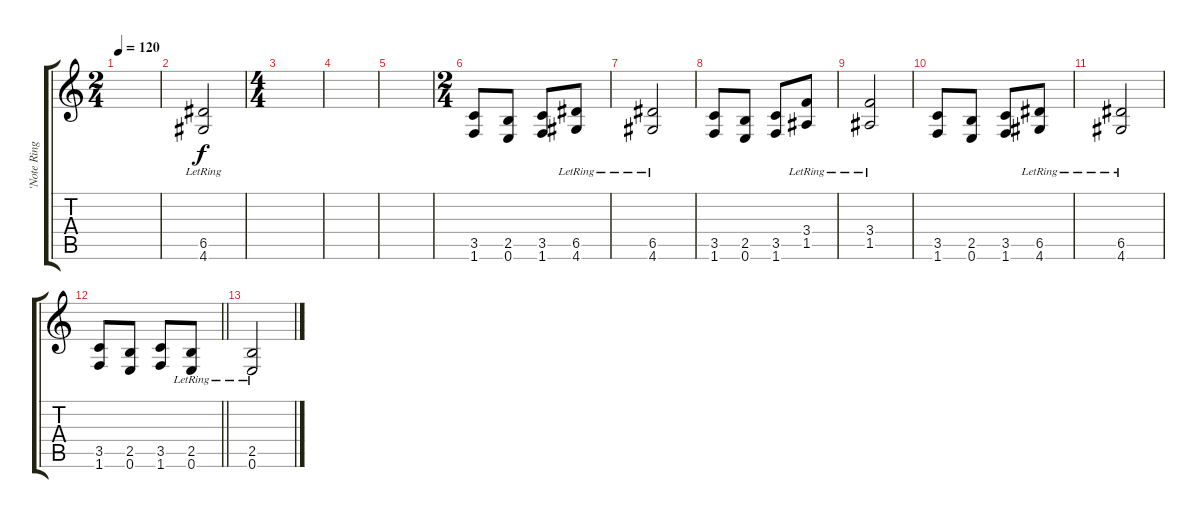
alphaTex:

\track ("'Note Ringing'" "'Note Ring") {instrument overdrivenguitar}
\staff {score tabs}
\tuning (E4 B3 G3 D3 A2 E2) {hide}
\ts (2 4)
\tempo 120
\clef g2
\ks c
|
(6.5{lr} 4.6{lr}).2 |
\ts (4 4)
|
|
|
\ts (2 4)
(3.5 1.6).8 (2.5 0.6).8 (3.5 1.6).8 (6.5{lr} 4.6{lr}).8 |
(6.5{lr} 4.6).2 |
(3.5 1.6).8 (2.5 0.6).8 (3.5 1.6).8 (3.4{lr} 1.5{lr}).8 |
(3.4{lr} 1.5).2 |
(3.5 1.6).8 (2.5 0.6).8 (3.5 1.6).8 (6.5{lr} 4.6{lr}).8 |
(6.5{lr} 4.6).2 |
\barLineRight lightlight
(3.5 1.6).8 (2.5 0.6).8 (3.5 1.6).8 (2.5 0.6{lr}).8 |
(2.5{lr} 0.6).2
